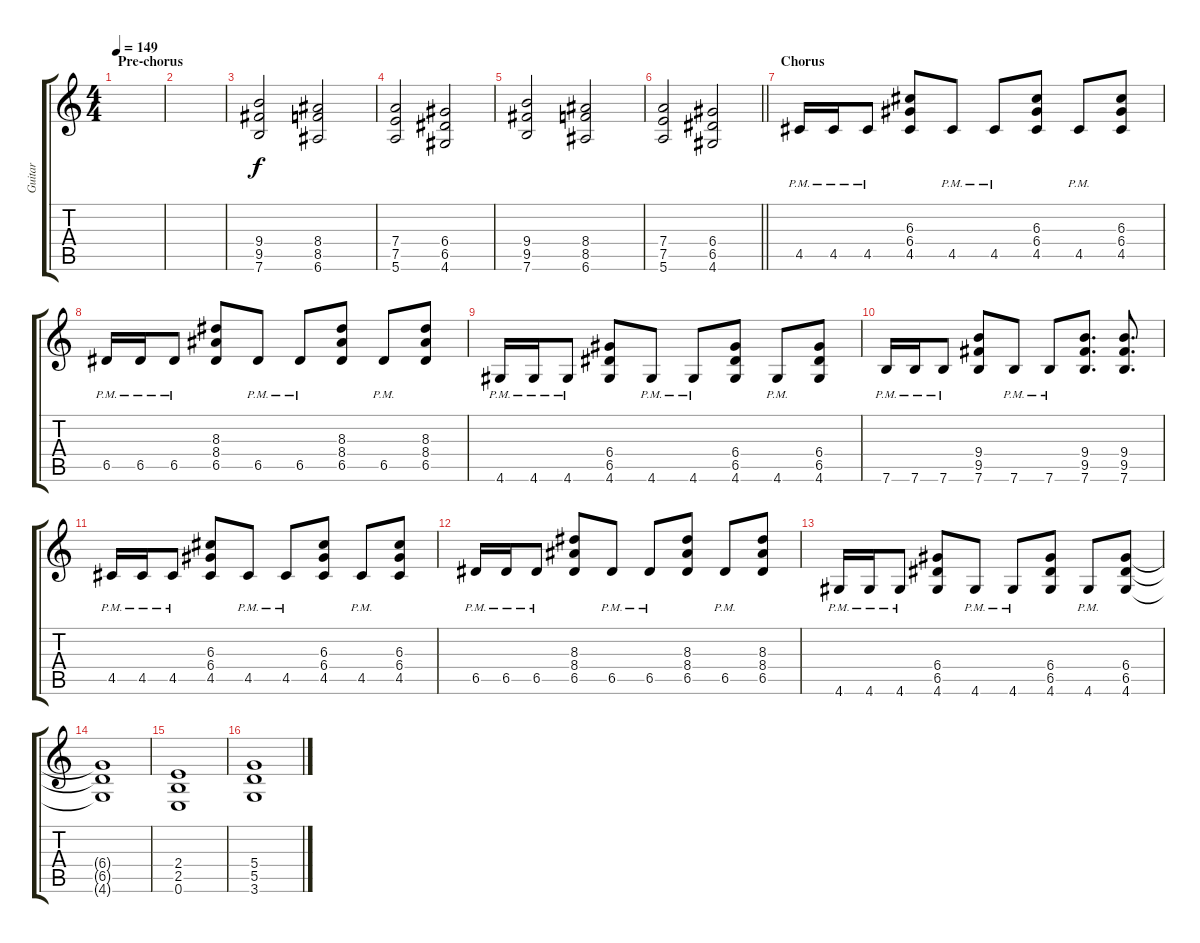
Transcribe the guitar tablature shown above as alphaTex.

\track ("Guitar" "Guitar") {instrument distortionguitar}
\staff {score tabs}
\tuning (E4 B3 G3 D3 A2 E2) {hide}
\ts (4 4)
\section ("" "Pre-chorus")
\tempo 149
\clef g2
\ks c
|
|
(9.4 9.5 7.6).2{volume 16 instrument distortionguitar} (8.4 8.5 6.6).2 |
(7.4 7.5 5.6).2 (6.4 6.5 4.6).2 |
(9.4 9.5 7.6).2 (8.4 8.5 6.6).2 |
\barLineRight lightlight
(7.4 7.5 5.6).2 (6.4 6.5 4.6).2 |
\section ("" "Chorus")
4.5{pm}.16 4.5{pm}.16 4.5{pm}.8 (6.3 6.4 4.5).8 4.5{pm}.8 4.5{pm}.8 (6.3 6.4 4.5).8 4.5{pm}.8 (6.3 6.4 4.5).8 |
6.5{pm}.16 6.5{pm}.16 6.5{pm}.8 (8.3 8.4 6.5).8 6.5{pm}.8 6.5{pm}.8 (8.3 8.4 6.5).8 6.5{pm}.8 (8.3 8.4 6.5).8 |
4.6{pm}.16 4.6{pm}.16 4.6{pm}.8 (6.4 6.5 4.6).8 4.6{pm}.8 4.6{pm}.8 (6.4 6.5 4.6).8 4.6{pm}.8 (6.4 6.5 4.6).8 |
7.6{pm}.16 7.6{pm}.16 7.6{pm}.8 (9.4 9.5 7.6).8 7.6{pm}.8 7.6{pm}.8 (9.4 9.5 7.6).8{d} (9.4 9.5 7.6).8{d} |
4.5{pm}.16 4.5{pm}.16 4.5{pm}.8 (6.3 6.4 4.5).8 4.5{pm}.8 4.5{pm}.8 (6.3 6.4 4.5).8 4.5{pm}.8 (6.3 6.4 4.5).8 |
6.5{pm}.16 6.5{pm}.16 6.5{pm}.8 (8.3 8.4 6.5).8 6.5{pm}.8 6.5{pm}.8 (8.3 8.4 6.5).8 6.5{pm}.8 (8.3 8.4 6.5).8 |
4.6{pm}.16 4.6{pm}.16 4.6{pm}.8 (6.4 6.5 4.6).8 4.6{pm}.8 4.6{pm}.8 (6.4 6.5 4.6).8 4.6{pm}.8 (6.4 6.5 4.6).8 |
(6.4{t} 6.5{t} 4.6{t}).1 |
(2.4 2.5 0.6).1 |
(5.4 5.5 3.6).1
